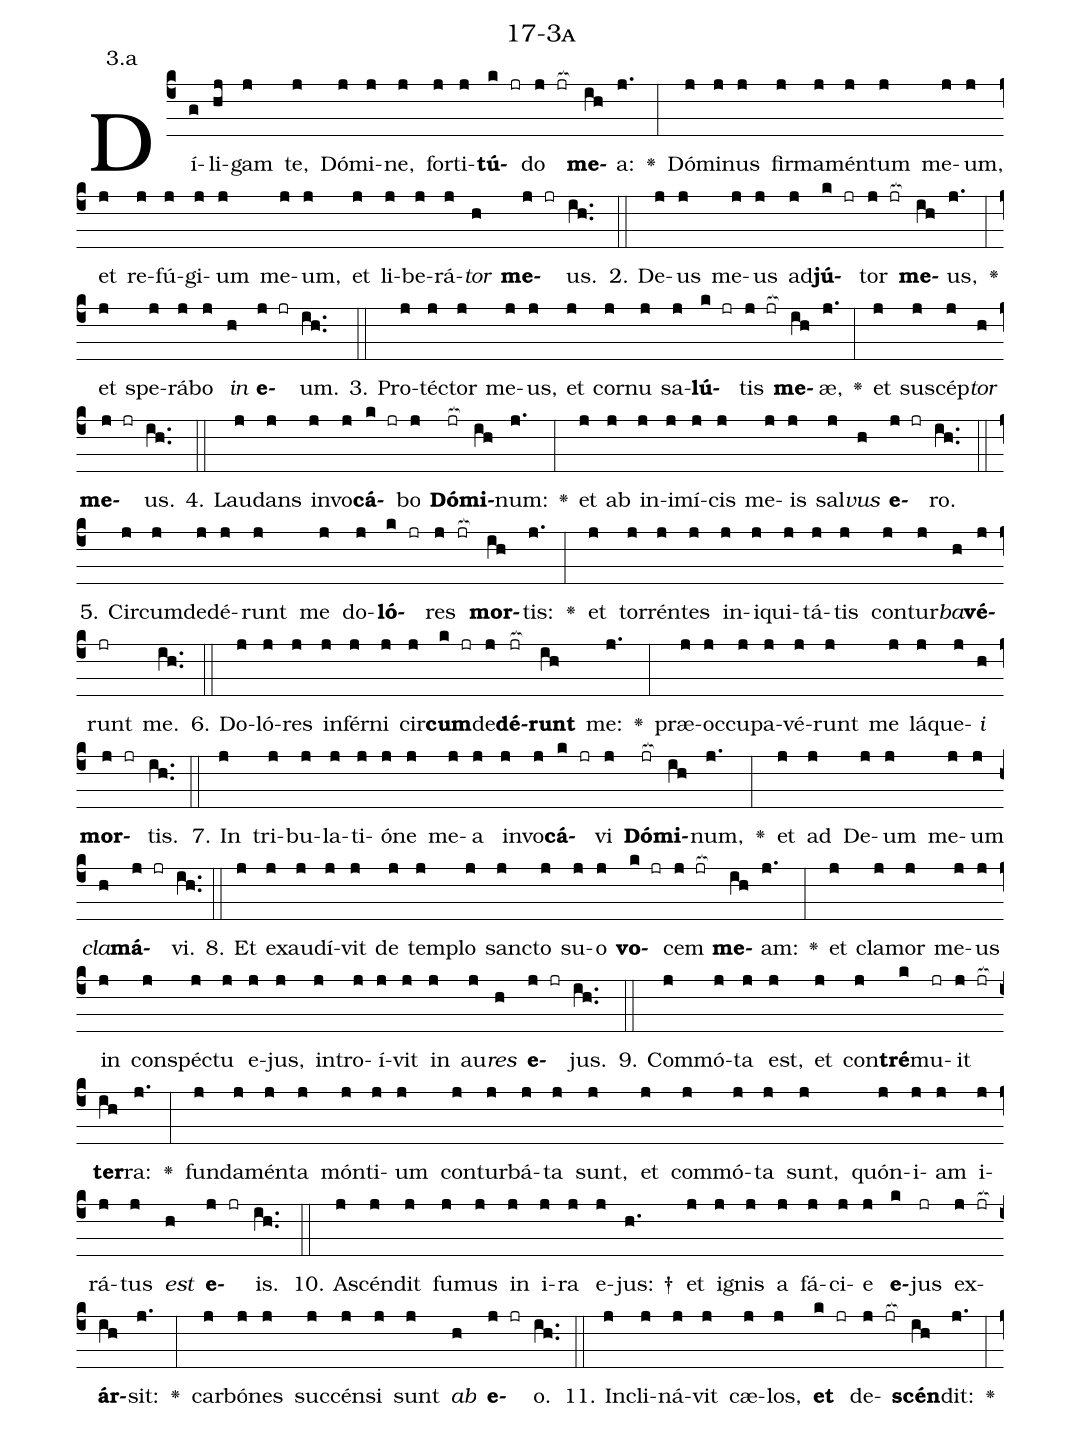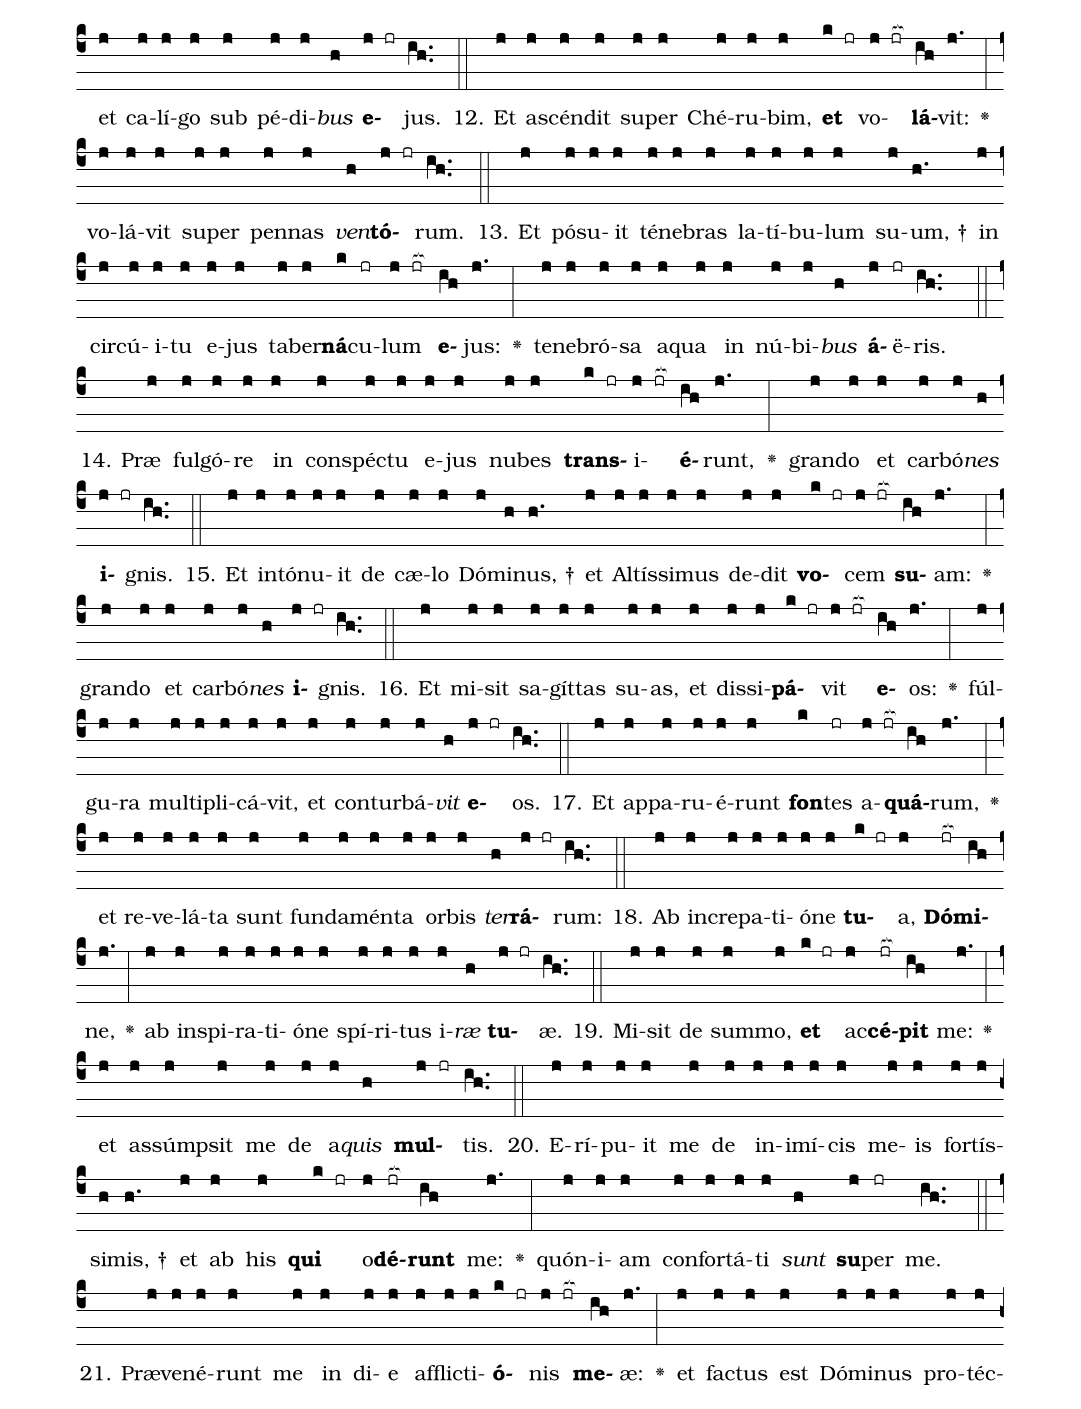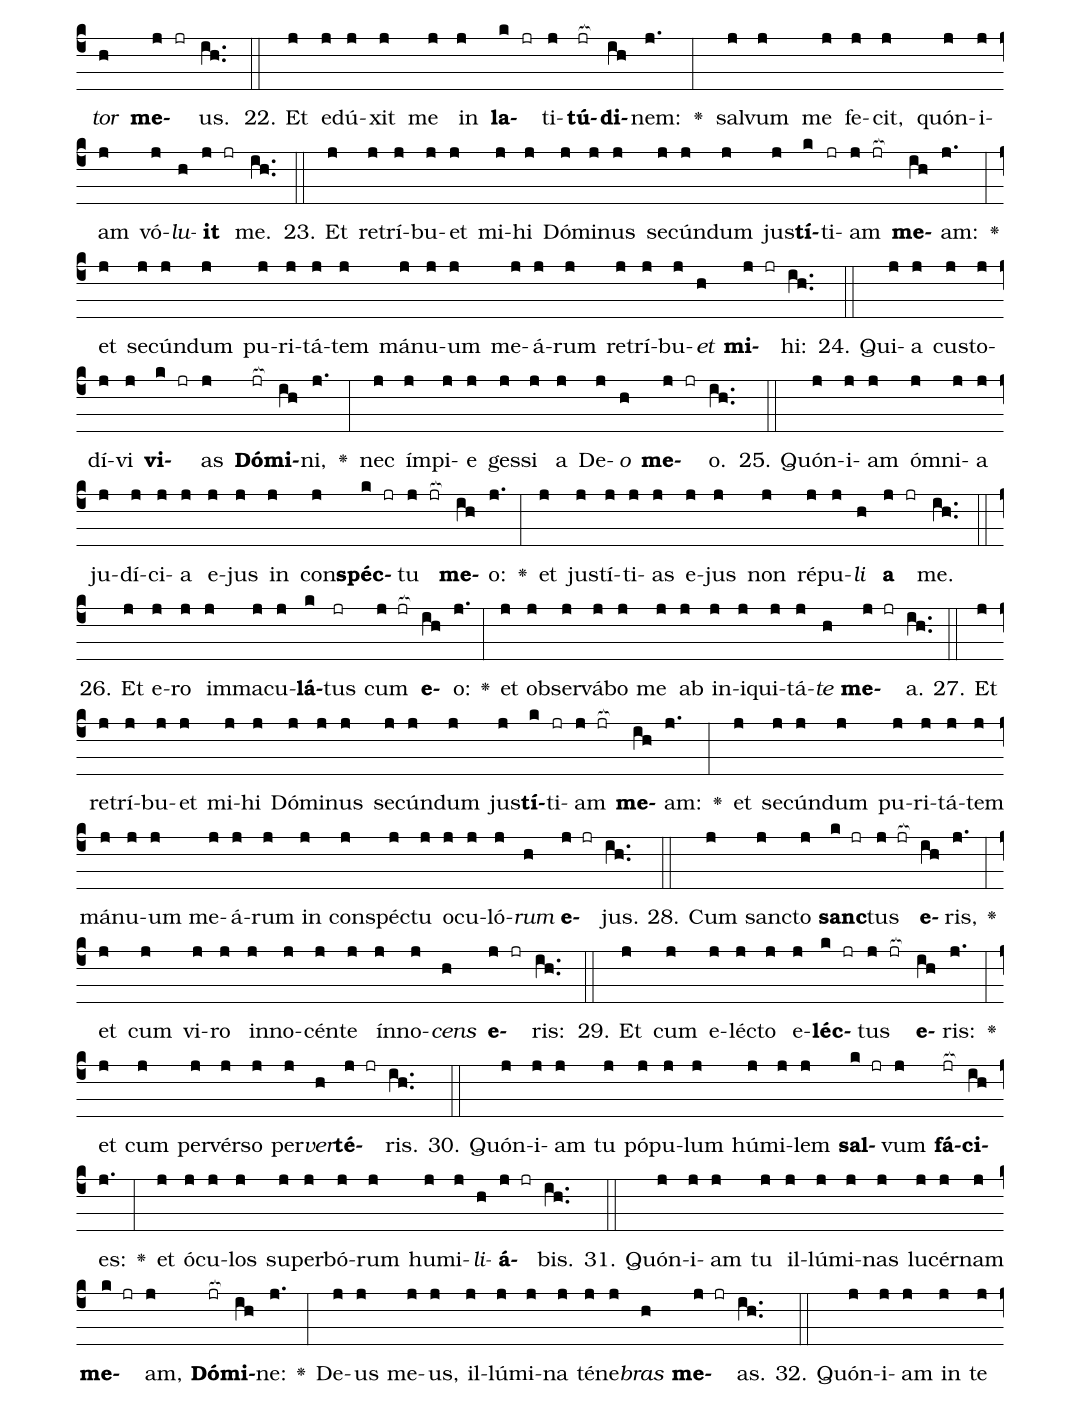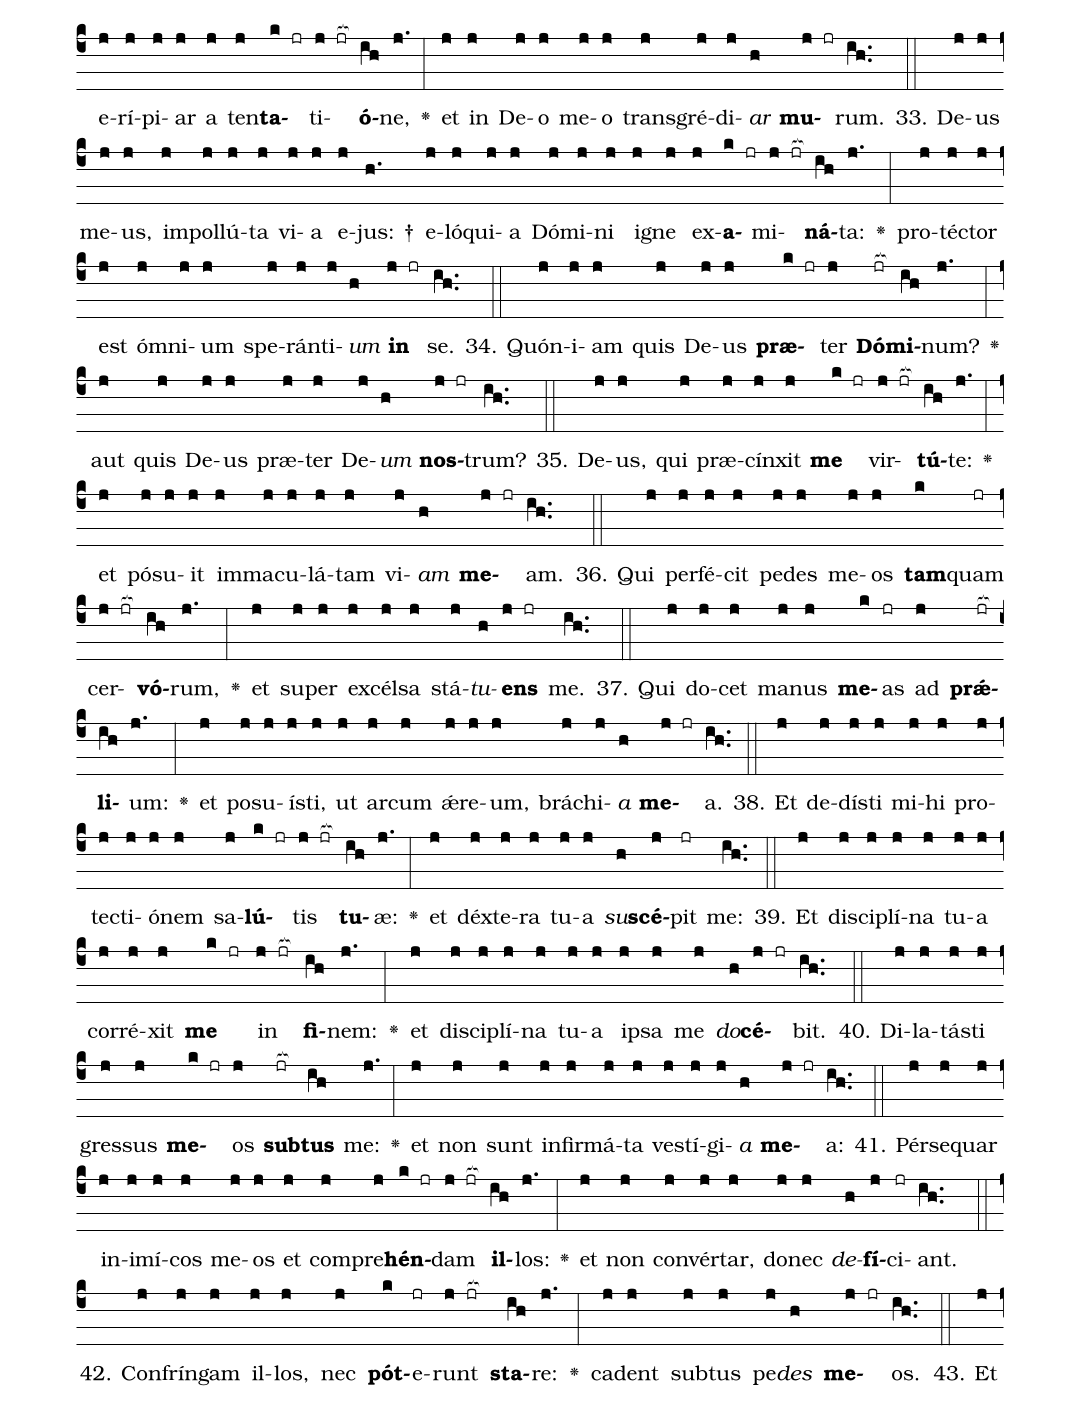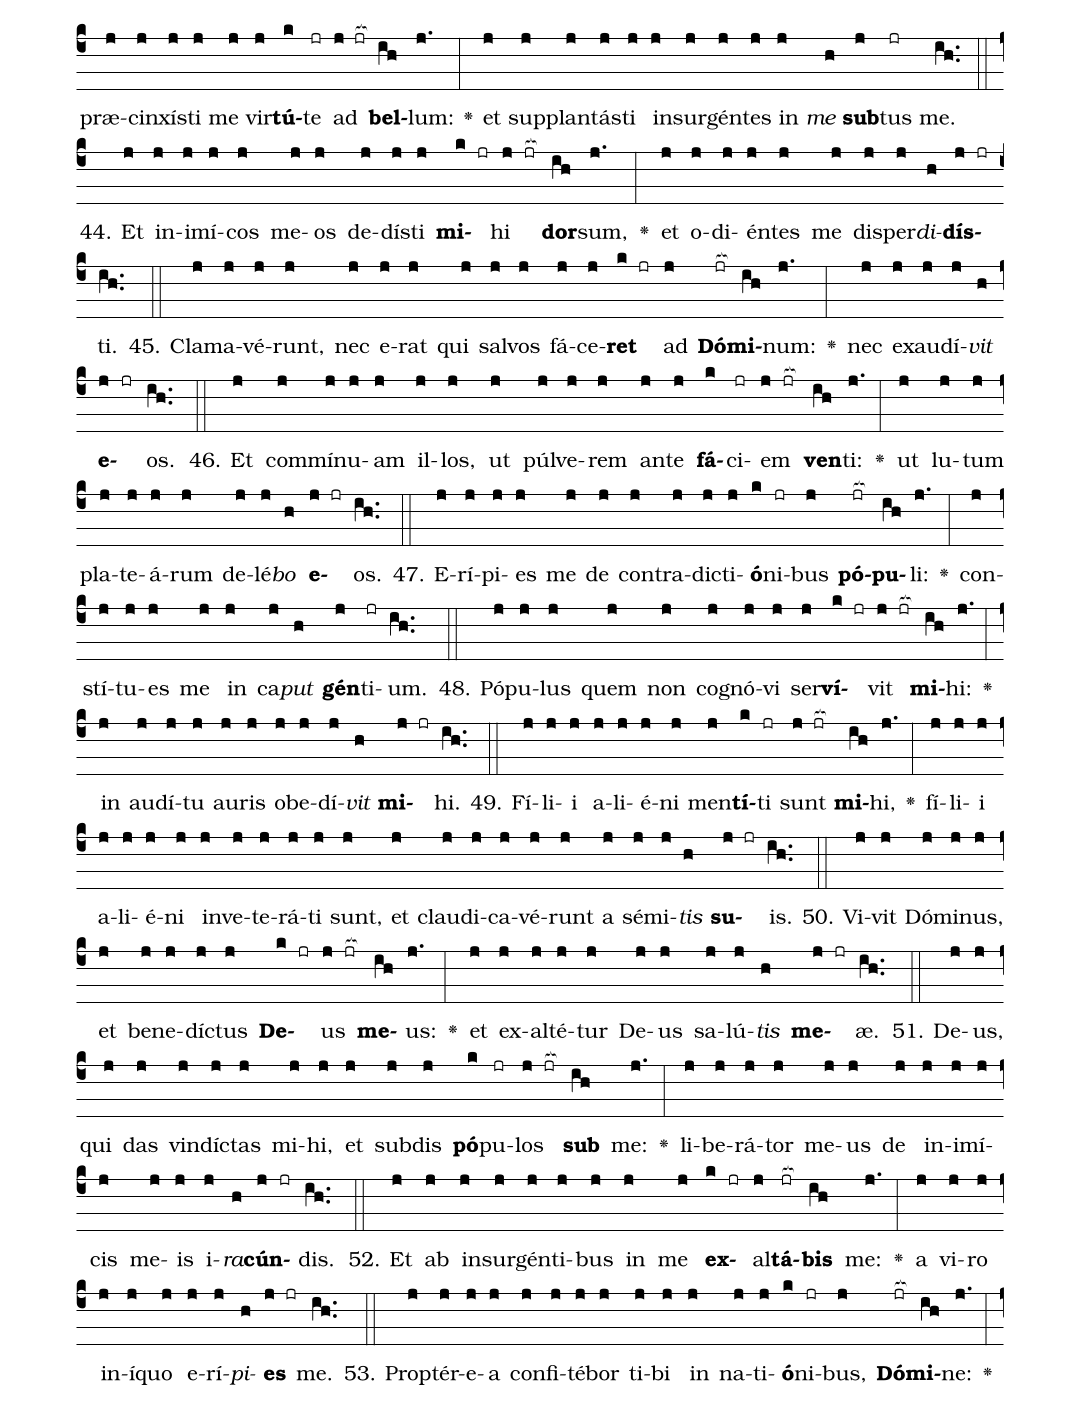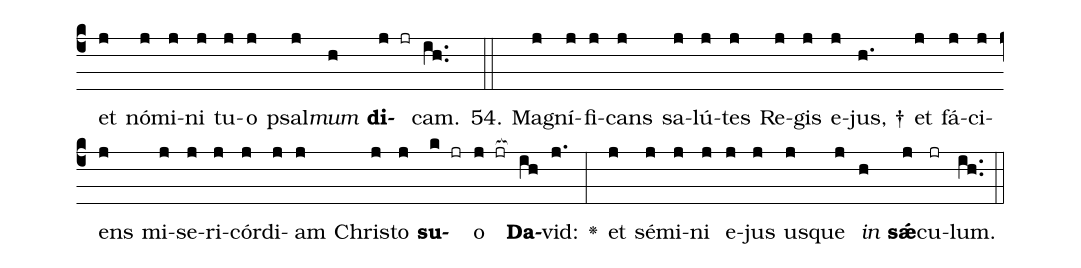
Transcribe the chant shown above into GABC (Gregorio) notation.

name: 17-3a;
annotation: 3.a;
%%
(c4)Dí(g)li(hj)gam(j) te,(j) Dó(j)mi(j)ne,(j) for(j)ti(j)<b>tú</b>(k jr)do(j jr[ocb:1{]) <b>me</b>(ih[ocb:0}])a:(j.) <v>\greheightstar</v>(:) Dó(j)mi(j)nus(j) fir(j)ma(j)mén(j)tum(j) me(j)um,(j) et(j) re(j)fú(j)gi(j)um(j) me(j)um,(j) et(j) li(j)be(j)rá(j)<i>tor</i>(h) <b>me</b>(j jr)us.(ih..) (::)
2. De(j)us(j) me(j)us(j) ad(j)<b>jú</b>(k jr)tor(j jr[ocb:1{]) <b>me</b>(ih[ocb:0}])us,(j.) <v>\greheightstar</v>(:) et(j) spe(j)rá(j)bo(j) <i>in</i>(h) <b>e</b>(j jr)um.(ih..) (::)
3. Pro(j)téc(j)tor(j) me(j)us,(j) et(j) cor(j)nu(j) sa(j)<b>lú</b>(k jr)tis(j jr[ocb:1{]) <b>me</b>(ih[ocb:0}])æ,(j.) <v>\greheightstar</v>(:) et(j) su(j)scép(j)<i>tor</i>(h) <b>me</b>(j jr)us.(ih..) (::)
4. Lau(j)dans(j) in(j)vo(j)<b>cá</b>(k jr)bo(j) <b>Dó</b>(jr[ocb:1{])<b>mi</b>(ih[ocb:0}])num:(j.) <v>\greheightstar</v>(:) et(j) ab(j) in(j)i(j)mí(j)cis(j) me(j)is(j) sal(j)<i>vus</i>(h) <b>e</b>(j jr)ro.(ih..) (::)
5. Cir(j)cum(j)de(j)dé(j)runt(j) me(j) do(j)<b>ló</b>(k jr)res(j jr[ocb:1{]) <b>mor</b>(ih[ocb:0}])tis:(j.) <v>\greheightstar</v>(:) et(j) tor(j)rén(j)tes(j) in(j)i(j)qui(j)tá(j)tis(j) con(j)tur(j)<i>ba</i>(h)<b>vé</b>(j)runt(jr) me.(ih..) (::)
6. Do(j)ló(j)res(j) in(j)fér(j)ni(j) cir(j)<b>cum</b>(k jr)de(j)<b>dé</b>(jr[ocb:1{])<b>runt</b>(ih[ocb:0}]) me:(j.) <v>\greheightstar</v>(:) præ(j)oc(j)cu(j)pa(j)vé(j)runt(j) me(j) lá(j)que(j)<i>i</i>(h) <b>mor</b>(j jr)tis.(ih..) (::)
7. In(j) tri(j)bu(j)la(j)ti(j)ó(j)ne(j) me(j)a(j) in(j)vo(j)<b>cá</b>(k jr)vi(j) <b>Dó</b>(jr[ocb:1{])<b>mi</b>(ih[ocb:0}])num,(j.) <v>\greheightstar</v>(:) et(j) ad(j) De(j)um(j) me(j)um(j) <i>cla</i>(h)<b>má</b>(j jr)vi.(ih..) (::)
8. Et(j) ex(j)au(j)dí(j)vit(j) de(j) tem(j)plo(j) sanc(j)to(j) su(j)o(j) <b>vo</b>(k jr)cem(j jr[ocb:1{]) <b>me</b>(ih[ocb:0}])am:(j.) <v>\greheightstar</v>(:) et(j) cla(j)mor(j) me(j)us(j) in(j) con(j)spéc(j)tu(j) e(j)jus,(j) in(j)tro(j)í(j)vit(j) in(j) au(j)<i>res</i>(h) <b>e</b>(j jr)jus.(ih..) (::)
9. Com(j)mó(j)ta(j) est,(j) et(j) con(j)<b>tré</b>(k)mu(jr)it(j jr[ocb:1{]) <b>ter</b>(ih[ocb:0}])ra:(j.) <v>\greheightstar</v>(:) fun(j)da(j)mén(j)ta(j) món(j)ti(j)um(j) con(j)tur(j)bá(j)ta(j) sunt,(j) et(j) com(j)mó(j)ta(j) sunt,(j) quón(j)i(j)am(j) i(j)rá(j)tus(j) <i>est</i>(h) <b>e</b>(j jr)is.(ih..) (::)
10. A(j)scén(j)dit(j) fu(j)mus(j) in(j) i(j)ra(j) e(j)jus: †(h.) et(j) i(j)gnis(j) a(j) fá(j)ci(j)e(j) <b>e</b>(k)jus(jr) ex(j jr[ocb:1{])<b>ár</b>(ih[ocb:0}])sit:(j.) <v>\greheightstar</v>(:) car(j)bó(j)nes(j) suc(j)cén(j)si(j) sunt(j) <i>ab</i>(h) <b>e</b>(j jr)o.(ih..) (::)
11. In(j)cli(j)ná(j)vit(j) cæ(j)los,(j) <b>et</b>(k jr) de(j jr[ocb:1{])<b>scén</b>(ih[ocb:0}])dit:(j.) <v>\greheightstar</v>(:) et(j) ca(j)lí(j)go(j) sub(j) pé(j)di(j)<i>bus</i>(h) <b>e</b>(j jr)jus.(ih..) (::)
12. Et(j) a(j)scén(j)dit(j) su(j)per(j) Ché(j)ru(j)bim,(j) <b>et</b>(k jr) vo(j jr[ocb:1{])<b>lá</b>(ih[ocb:0}])vit:(j.) <v>\greheightstar</v>(:) vo(j)lá(j)vit(j) su(j)per(j) pen(j)nas(j) <i>ven</i>(h)<b>tó</b>(j jr)rum.(ih..) (::)
13. Et(j) pó(j)su(j)it(j) té(j)ne(j)bras(j) la(j)tí(j)bu(j)lum(j) su(j)um, †(h.) in(j) cir(j)cú(j)i(j)tu(j) e(j)jus(j) ta(j)ber(j)<b>ná</b>(k)cu(jr)lum(j jr[ocb:1{]) <b>e</b>(ih[ocb:0}])jus:(j.) <v>\greheightstar</v>(:) te(j)ne(j)bró(j)sa(j) a(j)qua(j) in(j) nú(j)bi(j)<i>bus</i>(h) <b>á</b>(j)ë(jr)ris.(ih..) (::)
14. Præ(j) ful(j)gó(j)re(j) in(j) con(j)spéc(j)tu(j) e(j)jus(j) nu(j)bes(j) <b>trans</b>(k jr)i(j jr[ocb:1{])<b>é</b>(ih[ocb:0}])runt,(j.) <v>\greheightstar</v>(:) gran(j)do(j) et(j) car(j)bó(j)<i>nes</i>(h) <b>i</b>(j jr)gnis.(ih..) (::)
15. Et(j) in(j)tó(j)nu(j)it(j) de(j) cæ(j)lo(j) Dó(j)mi(h)nus, †(h.) et(j) Al(j)tís(j)si(j)mus(j) de(j)dit(j) <b>vo</b>(k jr)cem(j jr[ocb:1{]) <b>su</b>(ih[ocb:0}])am:(j.) <v>\greheightstar</v>(:) gran(j)do(j) et(j) car(j)bó(j)<i>nes</i>(h) <b>i</b>(j jr)gnis.(ih..) (::)
16. Et(j) mi(j)sit(j) sa(j)gít(j)tas(j) su(j)as,(j) et(j) dis(j)si(j)<b>pá</b>(k jr)vit(j jr[ocb:1{]) <b>e</b>(ih[ocb:0}])os:(j.) <v>\greheightstar</v>(:) fúl(j)gu(j)ra(j) mul(j)ti(j)pli(j)cá(j)vit,(j) et(j) con(j)tur(j)bá(j)<i>vit</i>(h) <b>e</b>(j jr)os.(ih..) (::)
17. Et(j) ap(j)pa(j)ru(j)é(j)runt(j) <b>fon</b>(k)tes(jr) a(j jr[ocb:1{])<b>quá</b>(ih[ocb:0}])rum,(j.) <v>\greheightstar</v>(:) et(j) re(j)ve(j)lá(j)ta(j) sunt(j) fun(j)da(j)mén(j)ta(j) or(j)bis(j) <i>ter</i>(h)<b>rá</b>(j jr)rum:(ih..) (::)
18. Ab(j) in(j)cre(j)pa(j)ti(j)ó(j)ne(j) <b>tu</b>(k jr)a,(j) <b>Dó</b>(jr[ocb:1{])<b>mi</b>(ih[ocb:0}])ne,(j.) <v>\greheightstar</v>(:) ab(j) in(j)spi(j)ra(j)ti(j)ó(j)ne(j) spí(j)ri(j)tus(j) i(j)<i>ræ</i>(h) <b>tu</b>(j jr)æ.(ih..) (::)
19. Mi(j)sit(j) de(j) sum(j)mo,(j) <b>et</b>(k jr) ac(j)<b>cé</b>(jr[ocb:1{])<b>pit</b>(ih[ocb:0}]) me:(j.) <v>\greheightstar</v>(:) et(j) as(j)súmp(j)sit(j) me(j) de(j) a(j)<i>quis</i>(h) <b>mul</b>(j jr)tis.(ih..) (::)
20. E(j)rí(j)pu(j)it(j) me(j) de(j) in(j)i(j)mí(j)cis(j) me(j)is(j) for(j)tís(j)si(h)mis, †(h.) et(j) ab(j) his(j) <b>qui</b>(k jr) o(j)<b>dé</b>(jr[ocb:1{])<b>runt</b>(ih[ocb:0}]) me:(j.) <v>\greheightstar</v>(:) quón(j)i(j)am(j) con(j)for(j)tá(j)ti(j) <i>sunt</i>(h) <b>su</b>(j)per(jr) me.(ih..) (::)
21. Præ(j)ve(j)né(j)runt(j) me(j) in(j) di(j)e(j) af(j)flic(j)ti(j)<b>ó</b>(k jr)nis(j jr[ocb:1{]) <b>me</b>(ih[ocb:0}])æ:(j.) <v>\greheightstar</v>(:) et(j) fac(j)tus(j) est(j) Dó(j)mi(j)nus(j) pro(j)téc(j)<i>tor</i>(h) <b>me</b>(j jr)us.(ih..) (::)
22. Et(j) e(j)dú(j)xit(j) me(j) in(j) <b>la</b>(k jr)ti(j)<b>tú</b>(jr[ocb:1{])<b>di</b>(ih[ocb:0}])nem:(j.) <v>\greheightstar</v>(:) sal(j)vum(j) me(j) fe(j)cit,(j) quón(j)i(j)am(j) vó(j)<i>lu</i>(h)<b>it</b>(j jr) me.(ih..) (::)
23. Et(j) re(j)trí(j)bu(j)et(j) mi(j)hi(j) Dó(j)mi(j)nus(j) se(j)cún(j)dum(j) jus(j)<b>tí</b>(k)ti(jr)am(j jr[ocb:1{]) <b>me</b>(ih[ocb:0}])am:(j.) <v>\greheightstar</v>(:) et(j) se(j)cún(j)dum(j) pu(j)ri(j)tá(j)tem(j) má(j)nu(j)um(j) me(j)á(j)rum(j) re(j)trí(j)bu(j)<i>et</i>(h) <b>mi</b>(j jr)hi:(ih..) (::)
24. Qui(j)a(j) cus(j)to(j)dí(j)vi(j) <b>vi</b>(k jr)as(j) <b>Dó</b>(jr[ocb:1{])<b>mi</b>(ih[ocb:0}])ni,(j.) <v>\greheightstar</v>(:) nec(j) ím(j)pi(j)e(j) ges(j)si(j) a(j) De(j)<i>o</i>(h) <b>me</b>(j jr)o.(ih..) (::)
25. Quón(j)i(j)am(j) óm(j)ni(j)a(j) ju(j)dí(j)ci(j)a(j) e(j)jus(j) in(j) con(j)<b>spéc</b>(k jr)tu(j jr[ocb:1{]) <b>me</b>(ih[ocb:0}])o:(j.) <v>\greheightstar</v>(:) et(j) jus(j)tí(j)ti(j)as(j) e(j)jus(j) non(j) ré(j)pu(j)<i>li</i>(h) <b>a</b>(j jr) me.(ih..) (::)
26. Et(j) e(j)ro(j) im(j)ma(j)cu(j)<b>lá</b>(k)tus(jr) cum(j jr[ocb:1{]) <b>e</b>(ih[ocb:0}])o:(j.) <v>\greheightstar</v>(:) et(j) ob(j)ser(j)vá(j)bo(j) me(j) ab(j) in(j)i(j)qui(j)tá(j)<i>te</i>(h) <b>me</b>(j jr)a.(ih..) (::)
27. Et(j) re(j)trí(j)bu(j)et(j) mi(j)hi(j) Dó(j)mi(j)nus(j) se(j)cún(j)dum(j) jus(j)<b>tí</b>(k)ti(jr)am(j jr[ocb:1{]) <b>me</b>(ih[ocb:0}])am:(j.) <v>\greheightstar</v>(:) et(j) se(j)cún(j)dum(j) pu(j)ri(j)tá(j)tem(j) má(j)nu(j)um(j) me(j)á(j)rum(j) in(j) con(j)spéc(j)tu(j) o(j)cu(j)ló(j)<i>rum</i>(h) <b>e</b>(j jr)jus.(ih..) (::)
28. Cum(j) sanc(j)to(j) <b>sanc</b>(k jr)tus(j jr[ocb:1{]) <b>e</b>(ih[ocb:0}])ris,(j.) <v>\greheightstar</v>(:) et(j) cum(j) vi(j)ro(j) in(j)no(j)cén(j)te(j) ín(j)no(j)<i>cens</i>(h) <b>e</b>(j jr)ris:(ih..) (::)
29. Et(j) cum(j) e(j)léc(j)to(j) e(j)<b>léc</b>(k jr)tus(j jr[ocb:1{]) <b>e</b>(ih[ocb:0}])ris:(j.) <v>\greheightstar</v>(:) et(j) cum(j) per(j)vér(j)so(j) per(j)<i>ver</i>(h)<b>té</b>(j jr)ris.(ih..) (::)
30. Quón(j)i(j)am(j) tu(j) pó(j)pu(j)lum(j) hú(j)mi(j)lem(j) <b>sal</b>(k jr)vum(j) <b>fá</b>(jr[ocb:1{])<b>ci</b>(ih[ocb:0}])es:(j.) <v>\greheightstar</v>(:) et(j) ó(j)cu(j)los(j) su(j)per(j)bó(j)rum(j) hu(j)mi(j)<i>li</i>(h)<b>á</b>(j jr)bis.(ih..) (::)
31. Quón(j)i(j)am(j) tu(j) il(j)lú(j)mi(j)nas(j) lu(j)cér(j)nam(j) <b>me</b>(k jr)am,(j) <b>Dó</b>(jr[ocb:1{])<b>mi</b>(ih[ocb:0}])ne:(j.) <v>\greheightstar</v>(:) De(j)us(j) me(j)us,(j) il(j)lú(j)mi(j)na(j) té(j)ne(j)<i>bras</i>(h) <b>me</b>(j jr)as.(ih..) (::)
32. Quón(j)i(j)am(j) in(j) te(j) e(j)rí(j)pi(j)ar(j) a(j) ten(j)<b>ta</b>(k jr)ti(j jr[ocb:1{])<b>ó</b>(ih[ocb:0}])ne,(j.) <v>\greheightstar</v>(:) et(j) in(j) De(j)o(j) me(j)o(j) trans(j)gré(j)di(j)<i>ar</i>(h) <b>mu</b>(j jr)rum.(ih..) (::)
33. De(j)us(j) me(j)us,(j) im(j)pol(j)lú(j)ta(j) vi(j)a(j) e(j)jus: †(h.) e(j)ló(j)qui(j)a(j) Dó(j)mi(j)ni(j) i(j)gne(j) ex(j)<b>a</b>(k jr)mi(j jr[ocb:1{])<b>ná</b>(ih[ocb:0}])ta:(j.) <v>\greheightstar</v>(:) pro(j)téc(j)tor(j) est(j) óm(j)ni(j)um(j) spe(j)rán(j)ti(j)<i>um</i>(h) <b>in</b>(j jr) se.(ih..) (::)
34. Quón(j)i(j)am(j) quis(j) De(j)us(j) <b>præ</b>(k jr)ter(j) <b>Dó</b>(jr[ocb:1{])<b>mi</b>(ih[ocb:0}])num?(j.) <v>\greheightstar</v>(:) aut(j) quis(j) De(j)us(j) præ(j)ter(j) De(j)<i>um</i>(h) <b>nos</b>(j jr)trum?(ih..) (::)
35. De(j)us,(j) qui(j) præ(j)cín(j)xit(j) <b>me</b>(k jr) vir(j jr[ocb:1{])<b>tú</b>(ih[ocb:0}])te:(j.) <v>\greheightstar</v>(:) et(j) pó(j)su(j)it(j) im(j)ma(j)cu(j)lá(j)tam(j) vi(j)<i>am</i>(h) <b>me</b>(j jr)am.(ih..) (::)
36. Qui(j) per(j)fé(j)cit(j) pe(j)des(j) me(j)os(j) <b>tam</b>(k)quam(jr) cer(j jr[ocb:1{])<b>vó</b>(ih[ocb:0}])rum,(j.) <v>\greheightstar</v>(:) et(j) su(j)per(j) ex(j)cél(j)sa(j) stá(j)<i>tu</i>(h)<b>ens</b>(j jr) me.(ih..) (::)
37. Qui(j) do(j)cet(j) ma(j)nus(j) <b>me</b>(k)as(jr) ad(j) <b>prǽ</b>(jr[ocb:1{])<b>li</b>(ih[ocb:0}])um:(j.) <v>\greheightstar</v>(:) et(j) po(j)su(j)ís(j)ti,(j) ut(j) ar(j)cum(j) ǽ(j)re(j)um,(j) brá(j)chi(j)<i>a</i>(h) <b>me</b>(j jr)a.(ih..) (::)
38. Et(j) de(j)dís(j)ti(j) mi(j)hi(j) pro(j)tec(j)ti(j)ó(j)nem(j) sa(j)<b>lú</b>(k jr)tis(j jr[ocb:1{]) <b>tu</b>(ih[ocb:0}])æ:(j.) <v>\greheightstar</v>(:) et(j) déx(j)te(j)ra(j) tu(j)a(j) <i>su</i>(h)<b>scé</b>(j)pit(jr) me:(ih..) (::)
39. Et(j) di(j)sci(j)plí(j)na(j) tu(j)a(j) cor(j)ré(j)xit(j) <b>me</b>(k jr) in(j jr[ocb:1{]) <b>fi</b>(ih[ocb:0}])nem:(j.) <v>\greheightstar</v>(:) et(j) di(j)sci(j)plí(j)na(j) tu(j)a(j) ip(j)sa(j) me(j) <i>do</i>(h)<b>cé</b>(j jr)bit.(ih..) (::)
40. Di(j)la(j)tás(j)ti(j) gres(j)sus(j) <b>me</b>(k jr)os(j) <b>sub</b>(jr[ocb:1{])<b>tus</b>(ih[ocb:0}]) me:(j.) <v>\greheightstar</v>(:) et(j) non(j) sunt(j) in(j)fir(j)má(j)ta(j) ves(j)tí(j)gi(j)<i>a</i>(h) <b>me</b>(j jr)a:(ih..) (::)
41. Pér(j)se(j)quar(j) in(j)i(j)mí(j)cos(j) me(j)os(j) et(j) com(j)pre(j)<b>hén</b>(k jr)dam(j jr[ocb:1{]) <b>il</b>(ih[ocb:0}])los:(j.) <v>\greheightstar</v>(:) et(j) non(j) con(j)vér(j)tar,(j) do(j)nec(j) <i>de</i>(h)<b>fí</b>(j)ci(jr)ant.(ih..) (::)
42. Con(j)frín(j)gam(j) il(j)los,(j) nec(j) <b>pót</b>(k)e(jr)runt(j jr[ocb:1{]) <b>sta</b>(ih[ocb:0}])re:(j.) <v>\greheightstar</v>(:) ca(j)dent(j) sub(j)tus(j) pe(j)<i>des</i>(h) <b>me</b>(j jr)os.(ih..) (::)
43. Et(j) præ(j)cin(j)xís(j)ti(j) me(j) vir(j)<b>tú</b>(k)te(jr) ad(j jr[ocb:1{]) <b>bel</b>(ih[ocb:0}])lum:(j.) <v>\greheightstar</v>(:) et(j) sup(j)plan(j)tás(j)ti(j) in(j)sur(j)gén(j)tes(j) in(j) <i>me</i>(h) <b>sub</b>(j)tus(jr) me.(ih..) (::)
44. Et(j) in(j)i(j)mí(j)cos(j) me(j)os(j) de(j)dís(j)ti(j) <b>mi</b>(k jr)hi(j jr[ocb:1{]) <b>dor</b>(ih[ocb:0}])sum,(j.) <v>\greheightstar</v>(:) et(j) o(j)di(j)én(j)tes(j) me(j) dis(j)per(j)<i>di</i>(h)<b>dís</b>(j jr)ti.(ih..) (::)
45. Cla(j)ma(j)vé(j)runt,(j) nec(j) e(j)rat(j) qui(j) sal(j)vos(j) fá(j)ce(j)<b>ret</b>(k jr) ad(j) <b>Dó</b>(jr[ocb:1{])<b>mi</b>(ih[ocb:0}])num:(j.) <v>\greheightstar</v>(:) nec(j) ex(j)au(j)dí(j)<i>vit</i>(h) <b>e</b>(j jr)os.(ih..) (::)
46. Et(j) com(j)mí(j)nu(j)am(j) il(j)los,(j) ut(j) púl(j)ve(j)rem(j) an(j)te(j) <b>fá</b>(k)ci(jr)em(j jr[ocb:1{]) <b>ven</b>(ih[ocb:0}])ti:(j.) <v>\greheightstar</v>(:) ut(j) lu(j)tum(j) pla(j)te(j)á(j)rum(j) de(j)lé(j)<i>bo</i>(h) <b>e</b>(j jr)os.(ih..) (::)
47. E(j)rí(j)pi(j)es(j) me(j) de(j) con(j)tra(j)dic(j)ti(j)<b>ó</b>(k)ni(jr)bus(j) <b>pó</b>(jr[ocb:1{])<b>pu</b>(ih[ocb:0}])li:(j.) <v>\greheightstar</v>(:) con(j)stí(j)tu(j)es(j) me(j) in(j) ca(j)<i>put</i>(h) <b>gén</b>(j)ti(jr)um.(ih..) (::)
48. Pó(j)pu(j)lus(j) quem(j) non(j) co(j)gnó(j)vi(j) ser(j)<b>ví</b>(k jr)vit(j jr[ocb:1{]) <b>mi</b>(ih[ocb:0}])hi:(j.) <v>\greheightstar</v>(:) in(j) au(j)dí(j)tu(j) au(j)ris(j) ob(j)e(j)dí(j)<i>vit</i>(h) <b>mi</b>(j jr)hi.(ih..) (::)
49. Fí(j)li(j)i(j) a(j)li(j)é(j)ni(j) men(j)<b>tí</b>(k)ti(jr) sunt(j jr[ocb:1{]) <b>mi</b>(ih[ocb:0}])hi,(j.) <v>\greheightstar</v>(:) fí(j)li(j)i(j) a(j)li(j)é(j)ni(j) in(j)ve(j)te(j)rá(j)ti(j) sunt,(j) et(j) clau(j)di(j)ca(j)vé(j)runt(j) a(j) sé(j)mi(j)<i>tis</i>(h) <b>su</b>(j jr)is.(ih..) (::)
50. Vi(j)vit(j) Dó(j)mi(j)nus,(j) et(j) be(j)ne(j)díc(j)tus(j) <b>De</b>(k jr)us(j jr[ocb:1{]) <b>me</b>(ih[ocb:0}])us:(j.) <v>\greheightstar</v>(:) et(j) ex(j)al(j)té(j)tur(j) De(j)us(j) sa(j)lú(j)<i>tis</i>(h) <b>me</b>(j jr)æ.(ih..) (::)
51. De(j)us,(j) qui(j) das(j) vin(j)díc(j)tas(j) mi(j)hi,(j) et(j) sub(j)dis(j) <b>pó</b>(k)pu(jr)los(j jr[ocb:1{]) <b>sub</b>(ih[ocb:0}]) me:(j.) <v>\greheightstar</v>(:) li(j)be(j)rá(j)tor(j) me(j)us(j) de(j) in(j)i(j)mí(j)cis(j) me(j)is(j) i(j)<i>ra</i>(h)<b>cún</b>(j jr)dis.(ih..) (::)
52. Et(j) ab(j) in(j)sur(j)gén(j)ti(j)bus(j) in(j) me(j) <b>ex</b>(k jr)al(j)<b>tá</b>(jr[ocb:1{])<b>bis</b>(ih[ocb:0}]) me:(j.) <v>\greheightstar</v>(:) a(j) vi(j)ro(j) in(j)í(j)quo(j) e(j)rí(j)<i>pi</i>(h)<b>es</b>(j jr) me.(ih..) (::)
53. Prop(j)tér(j)e(j)a(j) con(j)fi(j)té(j)bor(j) ti(j)bi(j) in(j) na(j)ti(j)<b>ó</b>(k)ni(jr)bus,(j) <b>Dó</b>(jr[ocb:1{])<b>mi</b>(ih[ocb:0}])ne:(j.) <v>\greheightstar</v>(:) et(j) nó(j)mi(j)ni(j) tu(j)o(j) psal(j)<i>mum</i>(h) <b>di</b>(j jr)cam.(ih..) (::)
54. Ma(j)gní(j)fi(j)cans(j) sa(j)lú(j)tes(j) Re(j)gis(j) e(j)jus, †(h.) et(j) fá(j)ci(j)ens(j) mi(j)se(j)ri(j)cór(j)di(j)am(j) Chris(j)to(j) <b>su</b>(k jr)o(j jr[ocb:1{]) <b>Da</b>(ih[ocb:0}])vid:(j.) <v>\greheightstar</v>(:) et(j) sé(j)mi(j)ni(j) e(j)jus(j) us(j)que(j) <i>in</i>(h) <b>sǽ</b>(j)cu(jr)lum.(ih..) (::)
